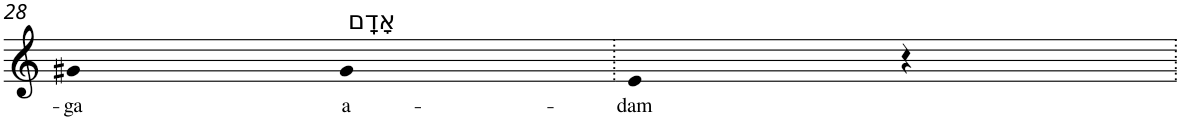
**kern	**text
*part1	*part1
*staff1	*staff1
*I"Piano	*
*I'Pno	*
!!LO:PB:g=z
*clefG2	*
*k[]	*
=28	=28
!	!LO:LY:b
4g#X	-ga
!LO:TX:a:t=אָדָֽם	!
!	!LO:LY:b
4g#	a-
=29.	=29.
!	!LO:LY:b
4e	-dam
4r	.
=.	=.
*-	*-
